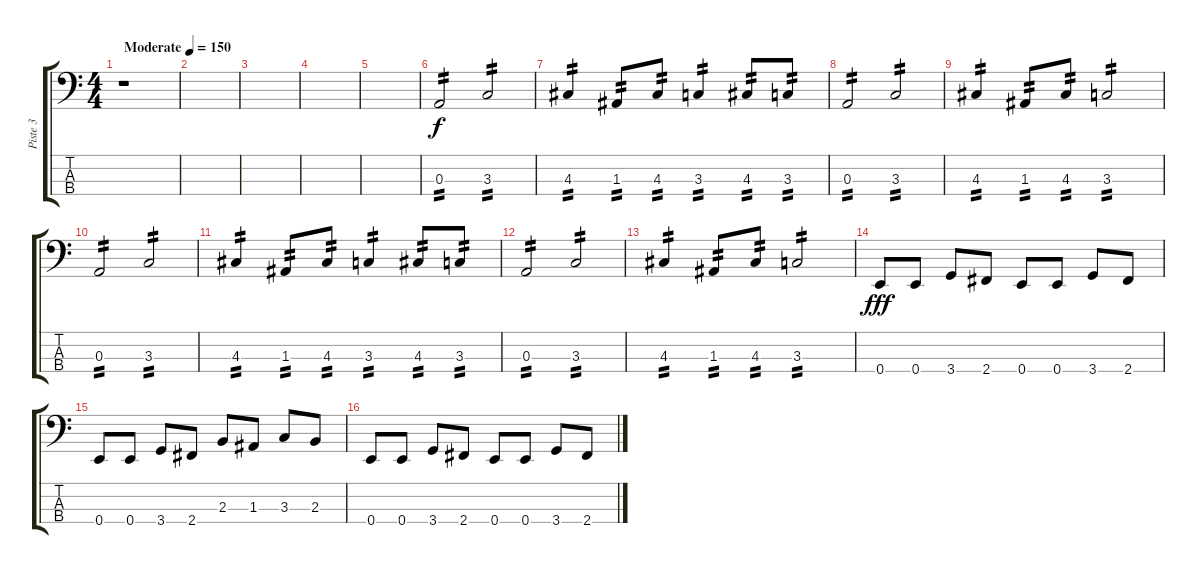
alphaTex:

\track ("Piste 3" "Piste 3") {instrument electricbasspick}
\staff {score tabs}
\tuning (G2 D2 A1 E1) {hide}
\ts (4 4)
\tempo (150 "Moderate")
\clef f4
\ks c
r.1{dy f instrument electricbasspick} |
|
|
|
|
0.3.2{tp 2} 3.3.2{tp 2} |
4.3.4{tp 2} 1.3.8{tp 2} 4.3.8{tp 2} 3.3.4{tp 2} 4.3.8{tp 2} 3.3.8{tp 2} |
0.3.2{tp 2} 3.3.2{tp 2} |
4.3.4{tp 2} 1.3.8{tp 2} 4.3.8{tp 2} 3.3.2{tp 2} |
0.3.2{tp 2} 3.3.2{tp 2} |
4.3.4{tp 2} 1.3.8{tp 2} 4.3.8{tp 2} 3.3.4{tp 2} 4.3.8{tp 2} 3.3.8{tp 2} |
0.3.2{tp 2} 3.3.2{tp 2} |
4.3.4{tp 2} 1.3.8{tp 2} 4.3.8{tp 2} 3.3.2{tp 2} |
0.4.8{dy fff} 0.4.8 3.4.8 2.4.8 0.4.8 0.4.8 3.4.8 2.4.8 |
0.4.8 0.4.8 3.4.8 2.4.8 2.3.8 1.3.8 3.3.8 2.3.8 |
0.4.8 0.4.8 3.4.8 2.4.8 0.4.8 0.4.8 3.4.8 2.4.8
